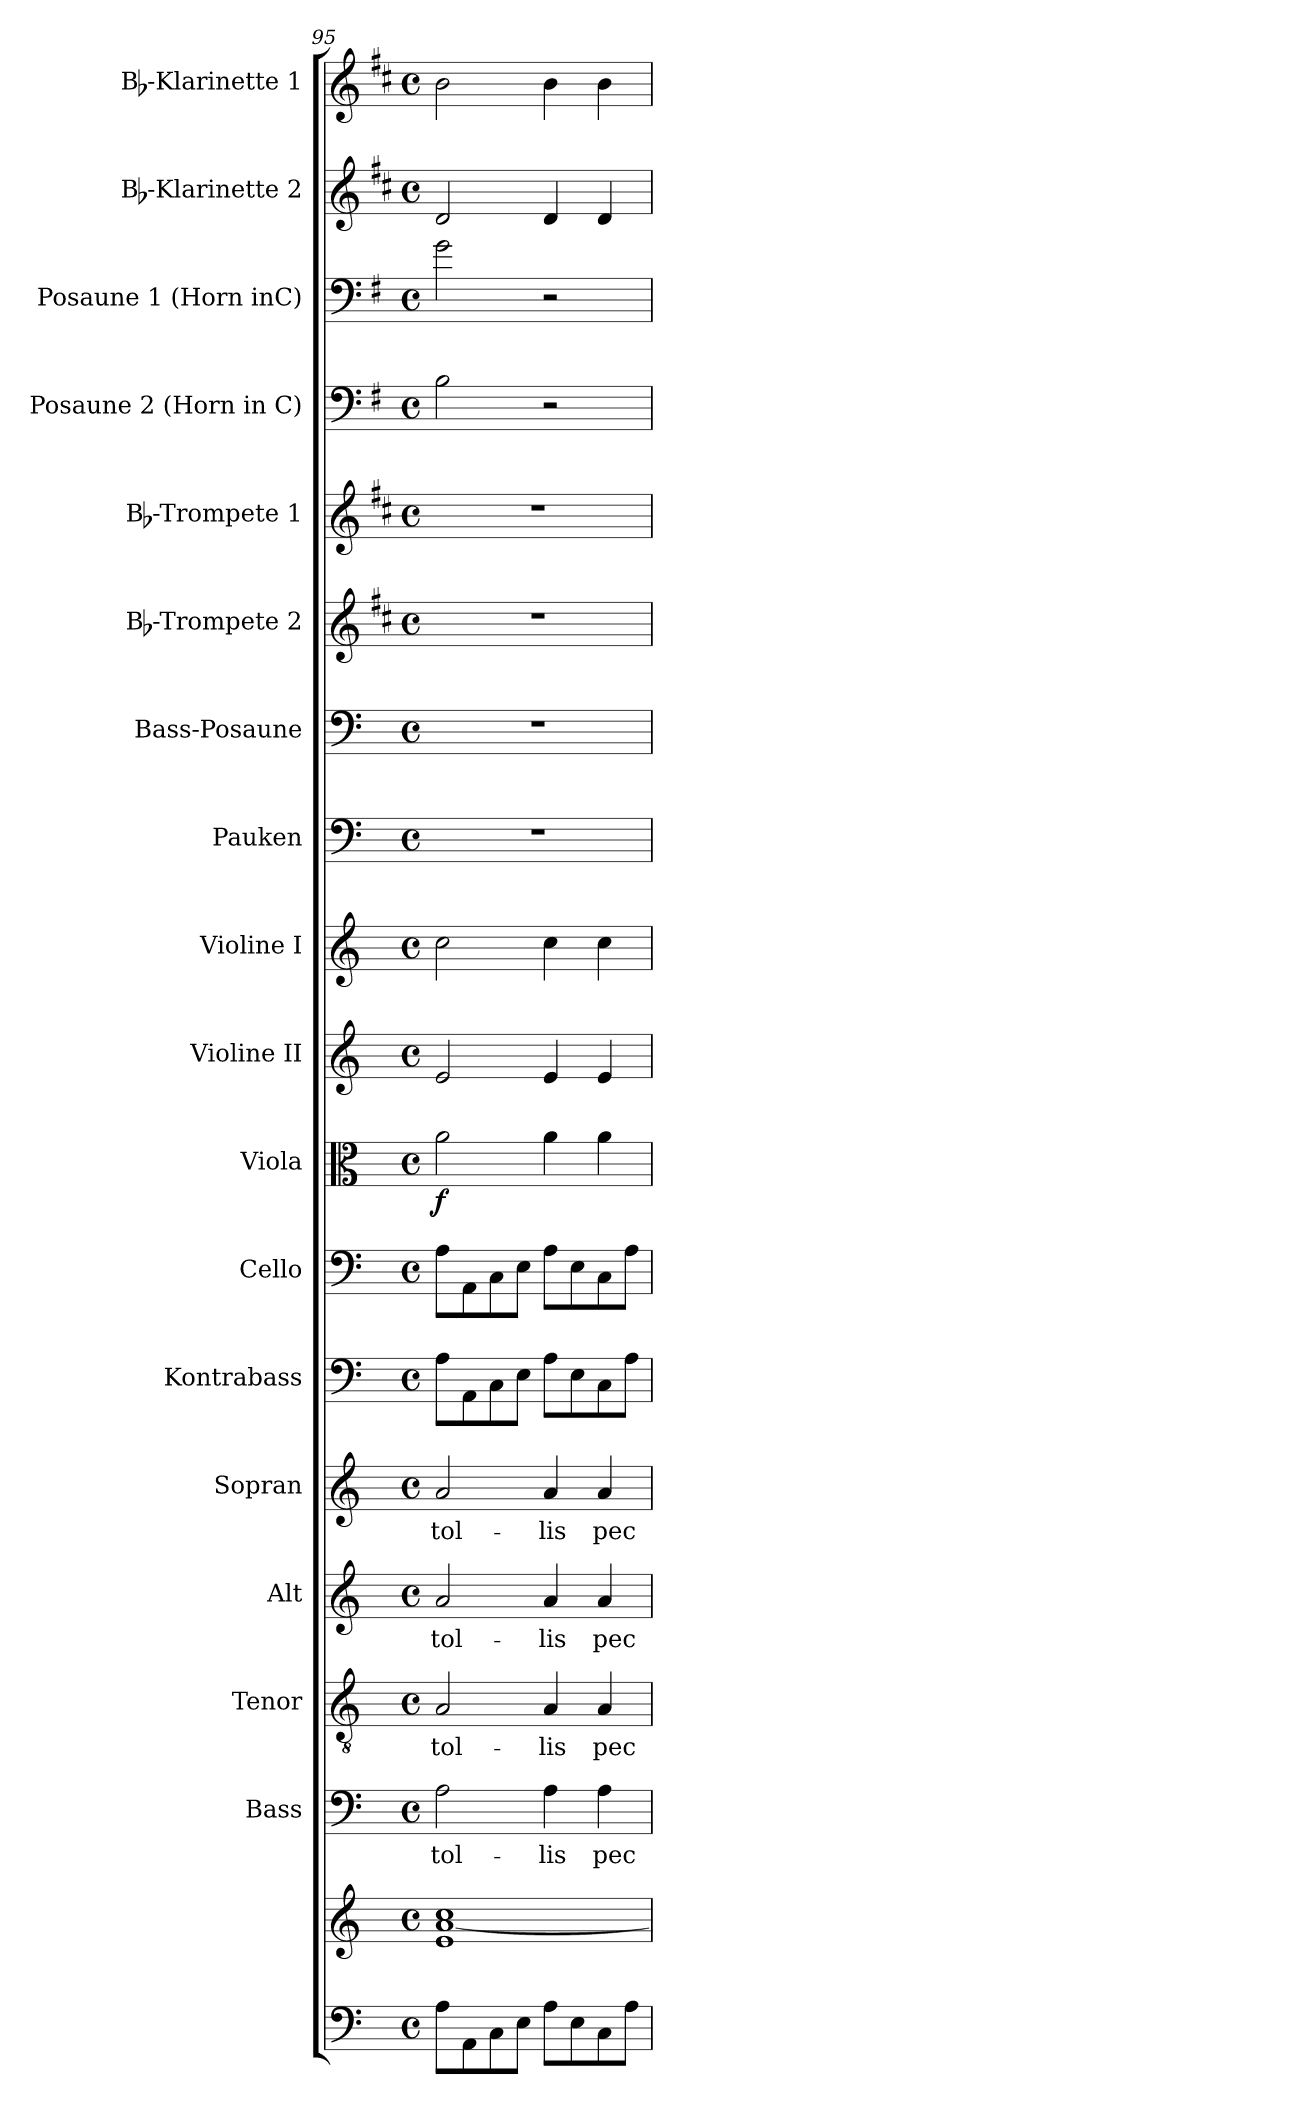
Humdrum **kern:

**kern	**kern	**kern	**text	**kern	**text	**kern	**text	**kern	**text	**kern	**kern	**kern	**dynam	**kern	**kern	**kern	**kern	**kern	**kern	**kern	**kern	**kern	**kern
*part18	*part18	*part17	*part17	*part16	*part16	*part15	*part15	*part14	*part14	*part13	*part12	*part11	*part11	*part10	*part9	*part8	*part7	*part6	*part5	*part4	*part3	*part2	*part1
*staff19	*staff18	*staff17	*staff17	*staff16	*staff16	*staff15	*staff15	*staff14	*staff14	*staff13	*staff12	*staff11	*staff11	*staff10	*staff9	*staff8	*staff7	*staff6	*staff5	*staff4	*staff3	*staff2	*staff1
*	*	*I"Bass	*	*I"Tenor	*	*I"Alt	*	*I"Sopran	*	*I"Kontrabass	*I"Cello	*I"Viola	*	*I"Violine II	*I"Violine I	*I"Pauken	*I"Bass-Posaune	*I"Bb-Trompete 2	*I"Bb-Trompete 1	*I"Posaune 2 (Horn in C)	*I"Posaune 1 (Horn inC)	*I"Bb-Klarinette 2	*I"Bb-Klarinette 1
*	*	*I'B.	*	*I'T.	*	*I'A.	*	*I'S.	*	*I'Kb.	*	*I'Vla.	*	*I'Vl. II	*I'Vl. I	*I'Pk.	*I'B-Pos.	*I'Bb Trp. 2	*I'Bb Trp. 1	*I'Pos. 2	*I'Pos. 1	*I'Bb Kl. 2	*I'Bb Kl. 1
*clefF4	*clefG2	*clefF4	*	*clefGv2	*	*clefG2	*	*clefG2	*	*clefF4	*clefF4	*clefC3	*	*clefG2	*clefG2	*clefF4	*clefF4	*clefG2	*clefG2	*clefF4	*clefF4	*clefG2	*clefG2
*	*	*	*	*	*	*	*	*	*	*ITrd7c12	*	*	*	*	*	*	*	*ITrd1c2	*ITrd1c2	*ITrd4c7	*ITrd4c7	*ITrd1c2	*ITrd1c2
*k[]	*k[]	*k[]	*	*k[]	*	*k[]	*	*k[]	*	*k[]	*k[]	*k[]	*	*k[]	*k[]	*k[]	*k[]	*k[]	*k[]	*k[]	*k[]	*k[]	*k[]
*C:	*C:	*C:	*	*C:	*	*C:	*	*C:	*	*C:	*C:	*C:	*	*C:	*C:	*C:	*C:	*C:	*C:	*C:	*C:	*C:	*C:
*M4/4	*M4/4	*M4/4	*	*M4/4	*	*M4/4	*	*M4/4	*	*M4/4	*M4/4	*M4/4	*	*M4/4	*M4/4	*M4/4	*M4/4	*M4/4	*M4/4	*M4/4	*M4/4	*M4/4	*M4/4
*met(c)	*met(c)	*met(c)	*	*met(c)	*	*met(c)	*	*met(c)	*	*met(c)	*met(c)	*met(c)	*	*met(c)	*met(c)	*met(c)	*met(c)	*met(c)	*met(c)	*met(c)	*met(c)	*met(c)	*met(c)
=95	=95	=95	=95	=95	=95	=95	=95	=95	=95	=95	=95	=95	=95	=95	=95	=95	=95	=95	=95	=95	=95	=95	=95
*	*^	*	*	*	*	*	*	*	*	*	*	*	*	*	*	*	*	*	*	*	*	*	*
!	!	!	!	!LO:LY:b	!	!LO:LY:b	!	!LO:LY:b	!	!LO:LY:b	!	!	!	!LO:DY:b	!	!	!	!	!	!	!	!	!	!
8A\L	1cc	1e [<1a	2A\	tol-	2A/	tol-	2a/	tol-	2a/	tol-	8AA\L	8A\L	2a\	f	2e/	2cc\	1r	1r	1r	1r	2E\	2c\	2c/	2a\
8AA\	.	.	.	.	.	.	.	.	.	.	8AAA\	8AA\	.	.	.	.	.	.	.	.	.	.	.	.
8C\	.	.	.	.	.	.	.	.	.	.	8CC\	8C\	.	.	.	.	.	.	.	.	.	.	.	.
8E\J	.	.	.	.	.	.	.	.	.	.	8EE\J	8E\J	.	.	.	.	.	.	.	.	.	.	.	.
!	!	!	!	!LO:LY:b	!	!LO:LY:b	!	!LO:LY:b	!	!LO:LY:b	!	!	!	!	!	!	!	!	!	!	!	!	!	!
8A\L	.	.	4A\	-lis	4A/	-lis	4a/	-lis	4a/	-lis	8AA\L	8A\L	4a\	.	4e/	4cc\	.	.	.	.	2r	2r	4c/	4a\
8E\	.	.	.	.	.	.	.	.	.	.	8EE\	8E\	.	.	.	.	.	.	.	.	.	.	.	.
!	!	!	!	!LO:LY:b	!	!LO:LY:b	!	!LO:LY:b	!	!LO:LY:b	!	!	!	!	!	!	!	!	!	!	!	!	!	!
8C\	.	.	4A\	pec-	4A/	pec-	4a/	pec-	4a/	pec-	8CC\	8C\	4a\	.	4e/	4cc\	.	.	.	.	.	.	4c/	4a\
8A\J	.	.	.	.	.	.	.	.	.	.	8AA\J	8A\J	.	.	.	.	.	.	.	.	.	.	.	.
*	*v	*v	*	*	*	*	*	*	*	*	*	*	*	*	*	*	*	*	*	*	*	*	*	*
=	=	=	=	=	=	=	=	=	=	=	=	=	=	=	=	=	=	=	=	=	=	=	=
*-	*-	*-	*-	*-	*-	*-	*-	*-	*-	*-	*-	*-	*-	*-	*-	*-	*-	*-	*-	*-	*-	*-	*-
